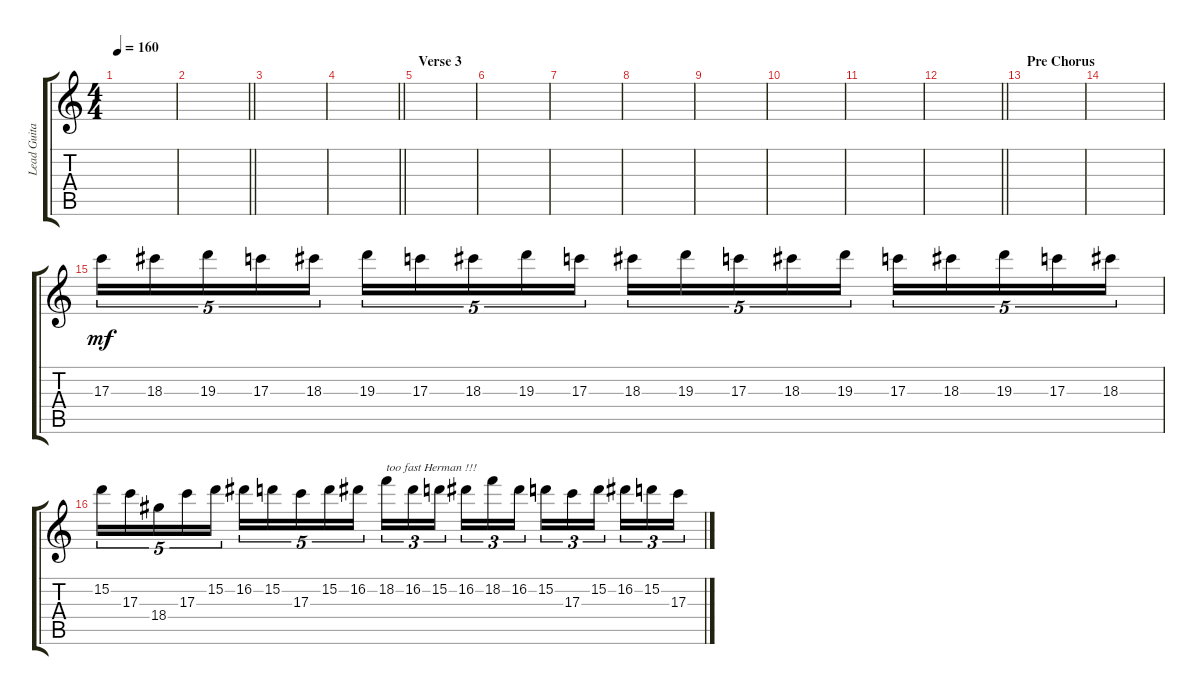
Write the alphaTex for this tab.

\track ("Lead Guitar - Herman Li" "Lead Guita") {instrument overdrivenguitar}
\staff {score tabs}
\tuning (E4 B3 G3 D3 A2 E2) {hide}
\ts (4 4)
\tempo 160
\clef g2
\ks c
|
\barLineRight lightlight
|
\section ("" "")
|
\barLineRight lightlight
|
\section ("" "Verse 3")
|
|
|
|
|
|
|
\barLineRight lightlight
|
\section ("" "Pre Chorus")
|
|
17.3.16{tu (5 4) dy mf} 18.3.16{tu (5 4)} 19.3.16{tu (5 4)} 17.3.16{tu (5 4)} 18.3.16{tu (5 4)} 19.3.16{tu (5 4)} 17.3.16{tu (5 4)} 18.3.16{tu (5 4)} 19.3.16{tu (5 4)} 17.3.16{tu (5 4)} 18.3.16{tu (5 4)} 19.3.16{tu (5 4)} 17.3.16{tu (5 4)} 18.3.16{tu (5 4)} 19.3.16{tu (5 4)} 17.3.16{tu (5 4)} 18.3.16{tu (5 4)} 19.3.16{tu (5 4)} 17.3.16{tu (5 4)} 18.3.16{tu (5 4)} |
15.2.16{tu (5 4)} 17.3.16{tu (5 4)} 18.4.16{tu (5 4)} 17.3.16{tu (5 4)} 15.2.16{tu (5 4)} 16.2.16{tu (5 4)} 15.2.16{tu (5 4)} 17.3.16{tu (5 4)} 15.2.16{tu (5 4)} 16.2.16{tu (5 4)} 18.2.16{tu (3 2) txt "too fast Herman !!!"} 16.2.16{tu (3 2)} 15.2.16{tu (3 2) beam splitsecondary} 16.2.16{tu (3 2)} 18.2.16{tu (3 2)} 16.2.16{tu (3 2)} 15.2.16{tu (3 2)} 17.3.16{tu (3 2)} 15.2.16{tu (3 2) beam splitsecondary} 16.2.16{tu (3 2)} 15.2.16{tu (3 2)} 17.3.16{tu (3 2)}
